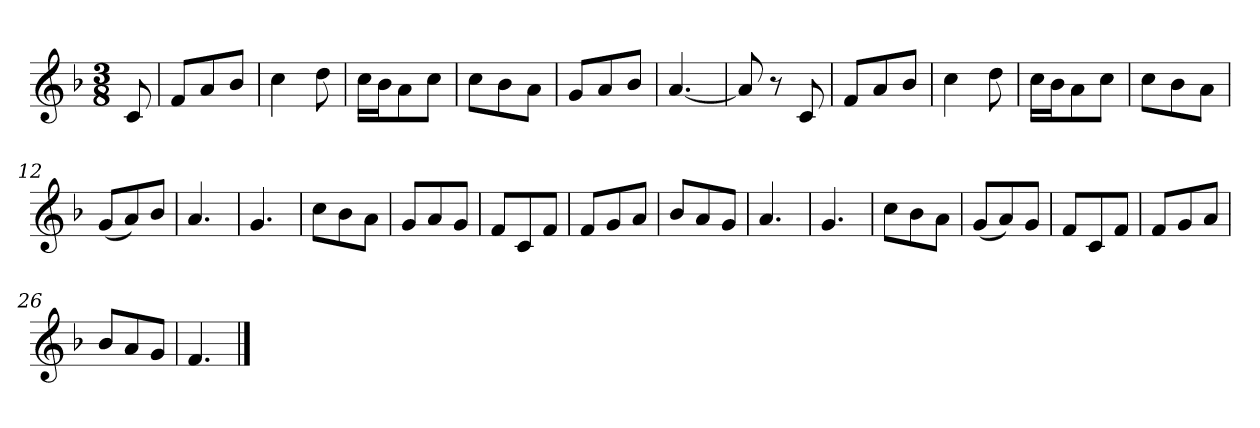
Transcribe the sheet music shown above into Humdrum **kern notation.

**kern
*part1
*staff1
*k[b-]
*M3/8
*MM120
=
8c
=1
8fL
8a
8b-J
=2
4cc
8dd
=3
16ccLL
16b-J
8a
8ccJ
=4
8ccL
8b-
8aJ
=5
8gL
8a
8b-J
=6
[4.a
=7
8a]
8r
8c
=8
8fL
8a
8b-J
=9
4cc
8dd
=10
16ccLL
16b-J
8a
8ccJ
=11
8ccL
8b-
8aJ
=12
(8gL
8a)
8b-J
=13
4.a
=14
4.g
=15
8ccL
8b-
8aJ
=16
8gL
8a
8gJ
=17
8fL
8c
8fJ
=18
8fL
8g
8aJ
=19
8b-L
8a
8gJ
=20
4.a
=21
4.g
=22
8ccL
8b-
8aJ
=23
(8gL
8a)
8gJ
=24
8fL
8c
8fJ
=25
8fL
8g
8aJ
=26
8b-L
8a
8gJ
=27
4.f
==
*-
